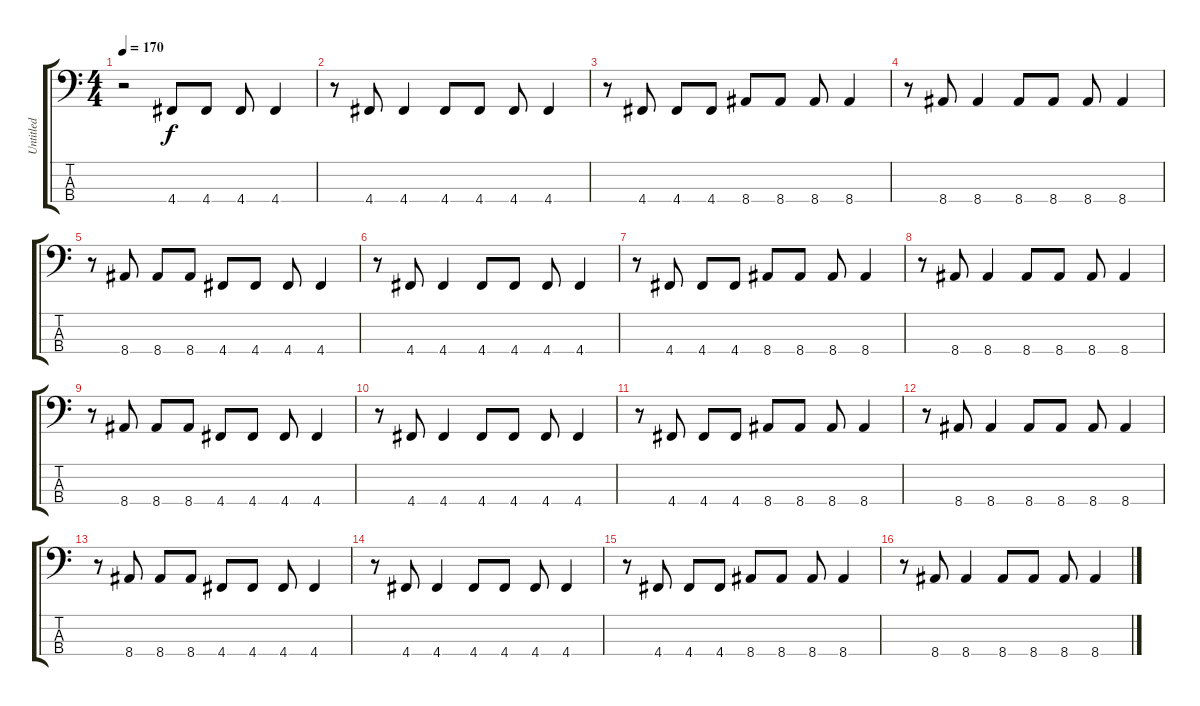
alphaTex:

\track ("Untitled" "Untitled") {instrument electricbasspick}
\staff {score tabs}
\tuning (G2 D2 A1 D1) {hide}
\ts (4 4)
\tempo 170
\clef f4
\ks c
r.2{dy f} 4.4.8 4.4.8 4.4.8 4.4.4 |
r.8 4.4.8 4.4.4 4.4.8 4.4.8 4.4.8 4.4.4 |
r.8 4.4.8 4.4.8 4.4.8 8.4.8 8.4.8 8.4.8 8.4.4 |
r.8 8.4.8 8.4.4 8.4.8 8.4.8 8.4.8 8.4.4 |
r.8 8.4.8 8.4.8 8.4.8 4.4.8 4.4.8 4.4.8 4.4.4 |
r.8 4.4.8 4.4.4 4.4.8 4.4.8 4.4.8 4.4.4 |
r.8 4.4.8 4.4.8 4.4.8 8.4.8 8.4.8 8.4.8 8.4.4 |
r.8 8.4.8 8.4.4 8.4.8 8.4.8 8.4.8 8.4.4 |
r.8 8.4.8 8.4.8 8.4.8 4.4.8 4.4.8 4.4.8 4.4.4 |
r.8 4.4.8 4.4.4 4.4.8 4.4.8 4.4.8 4.4.4 |
r.8 4.4.8 4.4.8 4.4.8 8.4.8 8.4.8 8.4.8 8.4.4 |
r.8 8.4.8 8.4.4 8.4.8 8.4.8 8.4.8 8.4.4 |
r.8 8.4.8 8.4.8 8.4.8 4.4.8 4.4.8 4.4.8 4.4.4 |
r.8 4.4.8 4.4.4 4.4.8 4.4.8 4.4.8 4.4.4 |
r.8 4.4.8 4.4.8 4.4.8 8.4.8 8.4.8 8.4.8 8.4.4 |
r.8 8.4.8 8.4.4 8.4.8 8.4.8 8.4.8 8.4.4
